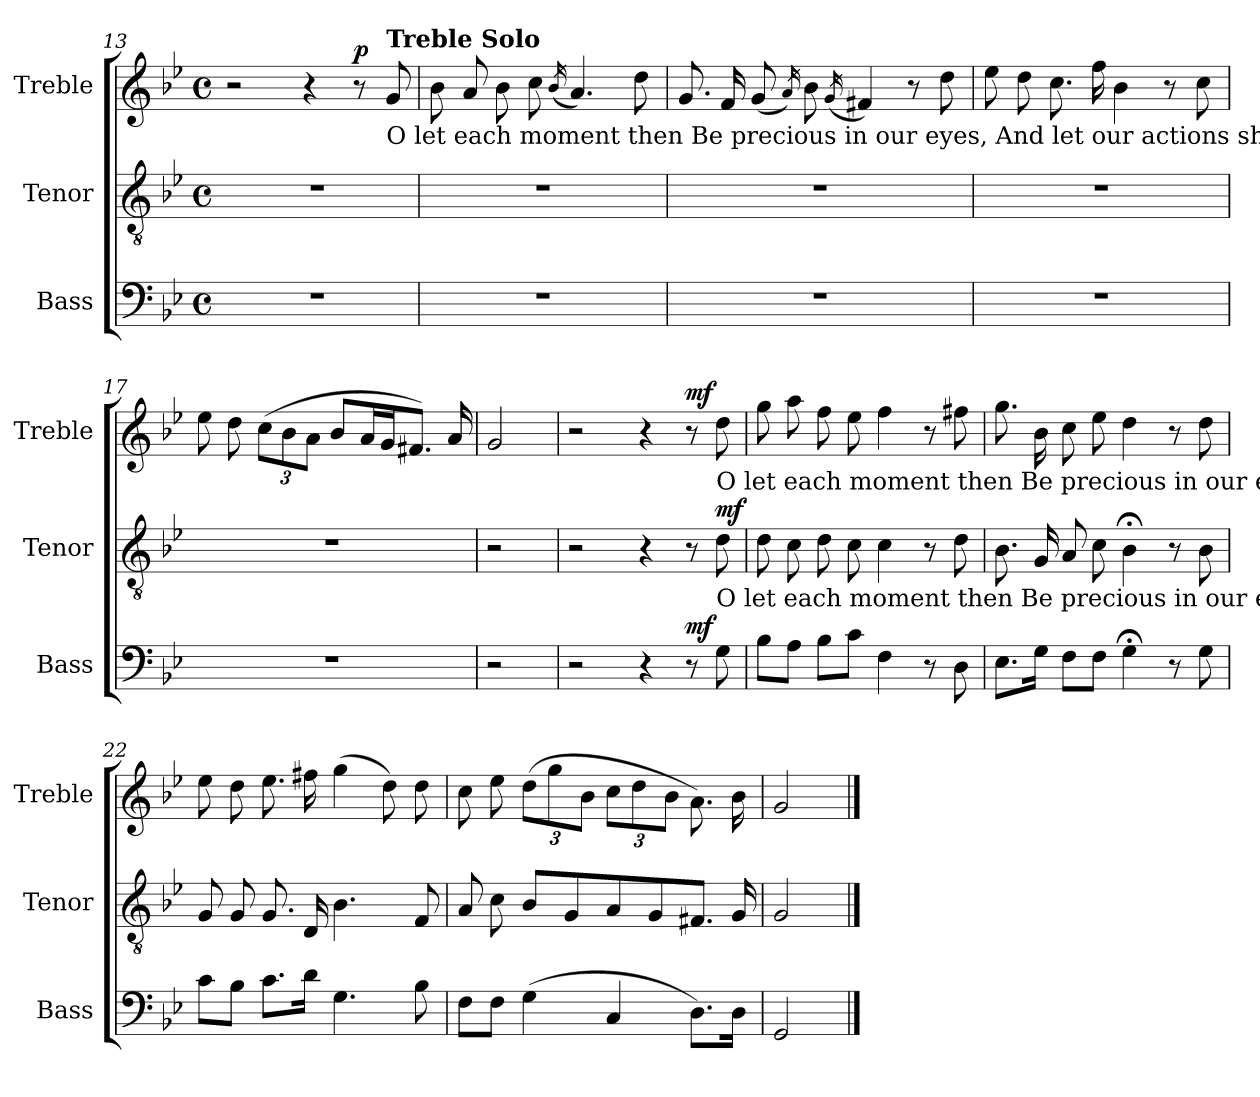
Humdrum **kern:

**kern	**dynam	**kern	**dynam	**kern	**dynam
*part3	*part3	*part2	*part2	*part1	*part1
*staff3	*staff3	*staff2	*staff2	*staff1	*staff1
*I"Bass	*	*I"Tenor	*	*I"Treble	*
*I'Bass	*	*I'Tenor	*	*I'Treble	*
!!LO:PB:g=z
*clefF4	*	*clefGv2	*	*clefG2	*
*k[b-e-]	*	*k[b-e-]	*	*k[b-e-]	*
*M4/4	*	*M4/4	*	*M4/4	*
*met(c)	*	*met(c)	*	*met(c)	*
=13	=13	=13	=13	=13	=13
1r	.	1r	.	2r	.
.	.	.	.	4r	.
!	!	!	!	!	!LO:DY:a
.	.	.	.	8r	p
!	!	!	!	!LO:TX:b:t=O   let  each  moment  then      Be  precious   in       our      eyes,         And let our actions show     That we are  tru         –        –        –        ly     wise.	!
!	!	!	!	!LO:TX:a:B:t=Treble Solo	!
.	.	.	.	8g!/	.
=14	=14	=14	=14	=14	=14
1r	.	1r	.	8b-!\	.
.	.	.	.	8a!/	.
.	.	.	.	8b-!\	.
.	.	.	.	8cc!\	.
.	.	.	.	(<16qb-/	.
.	.	.	.	4.a!/)	.
.	.	.	.	8dd!\	.
=15	=15	=15	=15	=15	=15
1r	.	1r	.	8.g!/	.
.	.	.	.	16f!/	.
.	.	.	.	(<8g!/	.
.	.	.	.	16qa/)	.
.	.	.	.	8b-!\	.
.	.	.	.	(<16qg/	.
.	.	.	.	4f#X/)	.
.	.	.	.	8r	.
.	.	.	.	8dd!\	.
=16	=16	=16	=16	=16	=16
1r	.	1r	.	8ee-!\	.
.	.	.	.	8dd!\	.
.	.	.	.	8.cc!\	.
.	.	.	.	16ff!\	.
.	.	.	.	4b-!\	.
.	.	.	.	8r	.
.	.	.	.	8cc!\	.
=17	=17	=17	=17	=17	=17
1r	.	1r	.	8ee-!\	.
.	.	.	.	8dd!\	.
*	*	*	*	*Xbrackettup	*
.	.	.	.	(>12cc!\L	.
.	.	.	.	12b-!\	.
.	.	.	.	12a!\J	.
.	.	.	.	8b-!/L	.
.	.	.	.	16a!/L	.
.	.	.	.	16g!/J	.
.	.	.	.	8.f#X!/J)	.
.	.	.	.	16a!/	.
=18	=18	=18	=18	=18	=18
2r	.	2r	.	2g!/	.
!!LO:LB:g=z
=19	=19	=19	=19	=19	=19
2r	.	2r	.	2r	.
4r	.	4r	.	4r	.
!	!LO:DY:a	!	!	!	!LO:DY:a
8r	mf	8r	.	8r	mf
!	!	!	!	!LO:TX:b:t=O let each moment then        Be  precious  in  our  eyes,         And  let  our   actions    show ___   That   we  are  tru      –       –       –       ly    wise.	!
!	!	!LO:TX:b:t=O let each moment then        Be  precious  in  our  eyes,         And  let  our   actions    show ___   That   we  are  tru      –       –       –       ly    wise.	!	!	!
!	!	!	!LO:DY:a	!	!
8G!\	.	8d!\	mf	8dd!\	.
=20	=20	=20	=20	=20	=20
8B-!\L	.	8d!\	.	8gg!\	.
8A!\J	.	8c!\	.	8aa!\	.
8B-!\L	.	8d!\	.	8ff!\	.
8c!\J	.	8c!\	.	8ee-!\	.
4F!\	.	4c!\	.	4ff!\	.
8r	.	8r	.	8r	.
8D!\	.	8d!\	.	8ff#X!\	.
=21	=21	=21	=21	=21	=21
8.E-!\L	.	8.B-!\	.	8.gg!\	.
16G!\Jk	.	16G!/	.	16b-!\	.
8F!\L	.	8A!/	.	8cc!\	.
8F!\J	.	8c!\	.	8ee-!\	.
4G;<!\	.	4B-;<!\	.	4dd!\	.
8r	.	8r	.	8r	.
8G!\	.	8B-!\	.	8dd!\	.
=22	=22	=22	=22	=22	=22
8c!\L	.	8G!/	.	8ee-!\	.
8B-!\J	.	8G!/	.	8dd!\	.
8.c!\L	.	8.G!/	.	8.ee-!\	.
16d!\Jk	.	16D!/	.	16ff#X!\	.
4.G!\	.	4.B-!\	.	(>4gg!\	.
.	.	.	.	8dd!\)	.
8B-!\	.	8F!/	.	8dd!\	.
=23	=23	=23	=23	=23	=23
8F!\L	.	8A!/	.	8cc!\	.
8F!\J	.	8c!\	.	8ee-!\	.
(>4G!\	.	8B-!/L	.	(>12dd!\L	.
.	.	.	.	12gg!\	.
.	.	8G!/	.	.	.
.	.	.	.	12b-!\J	.
4C!/	.	8A!/	.	12cc!\L	.
.	.	.	.	12dd!\	.
.	.	8G!/	.	.	.
.	.	.	.	12b-!\J	.
8.D!\L)	.	8.F#X!/J	.	8.a!\)	.
16D!\Jk	.	16G!/	.	16b-!\	.
=24	=24	=24	=24	=24	=24
2GG!/	.	2G!/	.	2g!/	.
==	==	==	==	==	==
*-	*-	*-	*-	*-	*-
